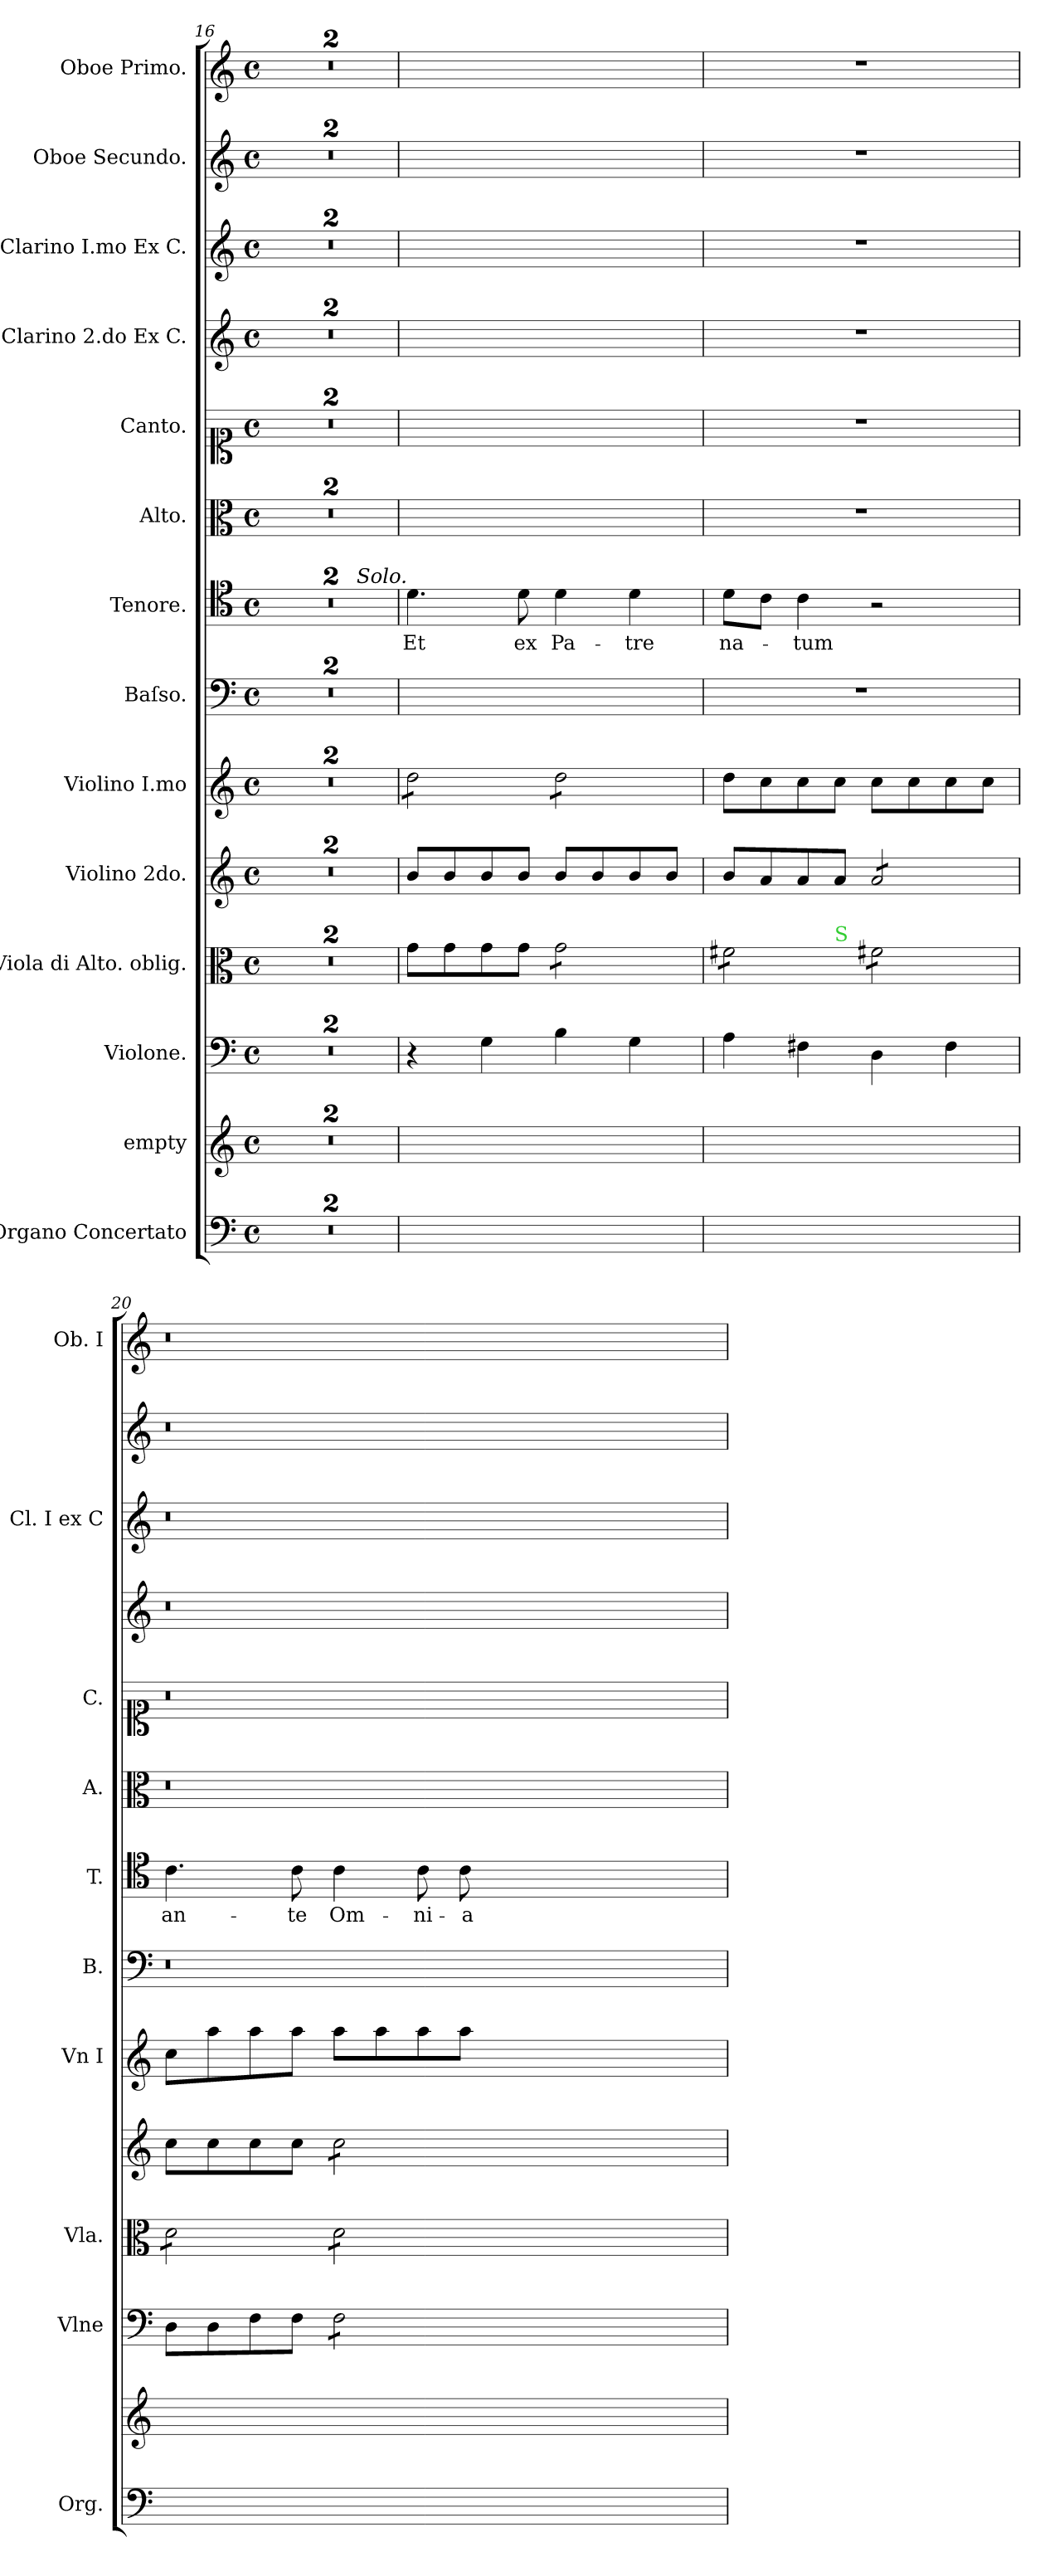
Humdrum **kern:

**kern	**kern	**kern	**dynam	**kern	**dynam	**kern	**dynam	**kern	**dynam	**kern	**kern	**text	**kern	**kern	**kern	**kern	**kern	**kern
*part14	*part13	*part12	*part12	*part11	*part11	*part10	*part10	*part9	*part9	*part8	*part7	*part7	*part6	*part5	*part4	*part3	*part2	*part1
*staff14	*staff13	*staff12	*staff12	*staff11	*staff11	*staff10	*staff10	*staff9	*staff9	*staff8	*staff7	*staff7	*staff6	*staff5	*staff4	*staff3	*staff2	*staff1
*I"Organo Concertato	*I"empty	*I"Violone.	*	*I"Viola di Alto. oblig.	*	*I"Violino 2do.	*	*I"Violino I.mo	*	*I"Baſso.	*I"Tenore.	*	*I"Alto.	*I"Canto.	*I"Clarino 2.do Ex C.	*I"Clarino I.mo Ex C.	*I"Oboe Secundo.	*I"Oboe Primo.
*I'Org.	*	*I'Vlne	*	*I'Vla.	*	*	*	*I'Vn I	*	*I'B.	*I'T.	*	*I'A.	*I'C.	*	*I'Cl. I ex C	*	*I'Ob. I
*clefF4	*clefG2	*clefF4	*	*clefC3	*	*clefG2	*	*clefG2	*	*clefF4	*clefC4	*	*clefC3	*clefC1	*clefG2	*clefG2	*clefG2	*clefG2
*k[]	*k[]	*k[]	*	*k[]	*	*k[]	*	*k[]	*	*k[]	*k[]	*	*k[]	*k[]	*k[]	*k[]	*k[]	*k[]
*C:	*C:	*C:	*	*C:	*	*C:	*	*C:	*	*C:	*C:	*	*C:	*C:	*C:	*C:	*C:	*C:
*M4/4	*M4/4	*M4/4	*	*M4/4	*	*M4/4	*	*M4/4	*	*M4/4	*M4/4	*	*M4/4	*M4/4	*M4/4	*M4/4	*M4/4	*M4/4
*met(c)	*met(c)	*met(c)	*	*met(c)	*	*met(c)	*	*met(c)	*	*met(c)	*met(c)	*	*met(c)	*met(c)	*met(c)	*met(c)	*met(c)	*met(c)
=16	=16	=16	=16	=16	=16	=16	=16	=16	=16	=16	=16	=16	=16	=16	=16	=16	=16	=16
1ryy	1ryy	1ryy	.	1ryy	.	1ryy	.	1ryy	.	1ryy	1ryy	.	1ryy	1ryy	1ryy	1ryy	1ryy	1ryy
=17	=17	=17	=17	=17	=17	=17	=17	=17	=17	=17	=17	=17	=17	=17	=17	=17	=17	=17
1ryy	1ryy	1r	.	1r	.	1r	.	1r	.	1ryy	1r	.	1ryy	1ryy	1ryy	1ryy	1ryy	1ryy
=18	=18	=18	=18	=18	=18	=18	=18	=18	=18	=18	=18	=18	=18	=18	=18	=18	=18	=18
!	!	!	!	!	!	!	!	!	!	!	!LO:TX:a:i:rj:t=Solo.	!	!	!	!	!	!	!
!	!	!	!LO:DY:a:rj	!	!LO:DY:a:rj	!	!LO:DY:a	!	!	!	!	!	!	!	!	!	!	!
*	*	*	*	*	*	*	*	*tremolo	*	*	*	*	*	*	*	*	*	*
1ryy	1ryy	4r	pia&colon;	8g\L	pia&colon;	8b/L	p&colon;	8dd\L	pia&colon;	1ryy	4.d\	Et	1ryy	1ryy	1ryy	1ryy	1ryy	1ryy
.	.	.	.	8g\	.	8b/	.	8dd\	.	.	.	.	.	.	.	.	.	.
.	.	4G\	.	8g\	.	8b/	.	8dd\	.	.	.	.	.	.	.	.	.	.
.	.	.	.	8g\J	.	8b/J	.	8dd\J	.	.	8d\	ex	.	.	.	.	.	.
*	*	*	*	*tremolo	*	*	*	*	*	*	*	*	*	*	*	*	*	*
.	.	4B\	.	8g\L	.	8b/L	.	8dd\L	.	.	4d\	Pa-	.	.	.	.	.	.
.	.	.	.	8g\	.	8b/	.	8dd\	.	.	.	.	.	.	.	.	.	.
.	.	4G\	.	8g\	.	8b/	.	8dd\	.	.	4d\	-tre	.	.	.	.	.	.
.	.	.	.	8g\J	.	8b/J	.	8dd\J	.	.	.	.	.	.	.	.	.	.
*	*	*	*	*	*	*	*	*Xtremolo	*	*	*	*	*	*	*	*	*	*
=19	=19	=19	=19	=19	=19	=19	=19	=19	=19	=19	=19	=19	=19	=19	=19	=19	=19	=19
*	*	*	*	*^	*	*	*	*	*	*	*	*	*	*	*	*	*	*
1ryy	1ryy	4A\	.	8f#X\L	4.ryy	.	8b/L	.	8dd\L	.	1r	8d\L	na-	1r	1r	1r	1r	1r	1r
.	.	.	.	8f#X\	.	.	8a/	.	8cc\	.	.	8c\J	.	.	.	.	.	.	.
.	.	4F#X\	.	8f#X\	.	.	8a/	.	8cc\	.	.	4c\	-tum	.	.	.	.	.	.
!	!	!	!	!	!LO:TX:a:color=limegreen:t=S	!	!	!	!	!	!	!	!	!	!	!	!	!	!
.	.	.	.	8f#X\J	2ryy	.	8a/J	.	8cc\J	.	.	.	.	.	.	.	.	.	.
*	*	*	*	*	*	*	*tremolo	*	*	*	*	*	*	*	*	*	*	*	*
.	.	4D\	.	8f#X\L	.	.	8a/L	.	8cc\L	.	.	2r	.	.	.	.	.	.	.
.	.	.	.	8f#X\	.	.	8a/	.	8cc\	.	.	.	.	.	.	.	.	.	.
.	.	4F#\	.	8f#X\	.	.	8a/	.	8cc\	.	.	.	.	.	.	.	.	.	.
.	.	.	.	8f#X\J	8ryy	.	8a/J	.	8cc\J	.	.	.	.	.	.	.	.	.	.
*	*	*	*	*	*	*	*Xtremolo	*	*	*	*	*	*	*	*	*	*	*	*
*	*	*	*	*v	*v	*	*	*	*	*	*	*	*	*	*	*	*	*	*
=20	=20	=20	=20	=20	=20	=20	=20	=20	=20	=20	=20	=20	=20	=20	=20	=20	=20	=20
1ryy	1ryy	8D\L	.	8d\L	.	8cc\L	.	8cc\L	.	0.r	4.c\	an-	0.r	0.r	0.r	0.r	0.r	0.r
.	.	8D\	.	8d\	.	8cc\	.	8aa\	.	.	.	.	.	.	.	.	.	.
.	.	8F\	.	8d\	.	8cc\	.	8aa\	.	.	.	.	.	.	.	.	.	.
.	.	8F\J	.	8d\J	.	8cc\J	.	8aa\J	.	.	8c\	-te	.	.	.	.	.	.
*	*	*tremolo	*	*	*	*	*	*	*	*	*	*	*	*	*	*	*	*
*	*	*	*	*	*	*tremolo	*	*	*	*	*	*	*	*	*	*	*	*
.	.	8F\L	.	8d\L	.	8cc\L	.	8aa\L	.	.	4c\	Om-	.	.	.	.	.	.
.	.	8F\	.	8d\	.	8cc\	.	8aa\	.	.	.	.	.	.	.	.	.	.
.	.	8F\	.	8d\	.	8cc\	.	8aa\	.	.	8c\	-ni-	.	.	.	.	.	.
.	.	8F\J	.	8d\J	.	8cc\J	.	8aa\J	.	.	8c\	-a	.	.	.	.	.	.
*	*	*	*	*	*	*Xtremolo	*	*	*	*	*	*	*	*	*	*	*	*
*	*	*	*	*Xtremolo	*	*	*	*	*	*	*	*	*	*	*	*	*	*
*	*	*Xtremolo	*	*	*	*	*	*	*	*	*	*	*	*	*	*	*	*
0ryy	0ryy	0ryy	.	0ryy	.	0ryy	.	0ryy	.	.	0ryy	.	.	.	.	.	.	.
=	=	=	=	=	=	=	=	=	=	=	=	=	=	=	=	=	=	=
*-	*-	*-	*-	*-	*-	*-	*-	*-	*-	*-	*-	*-	*-	*-	*-	*-	*-	*-
